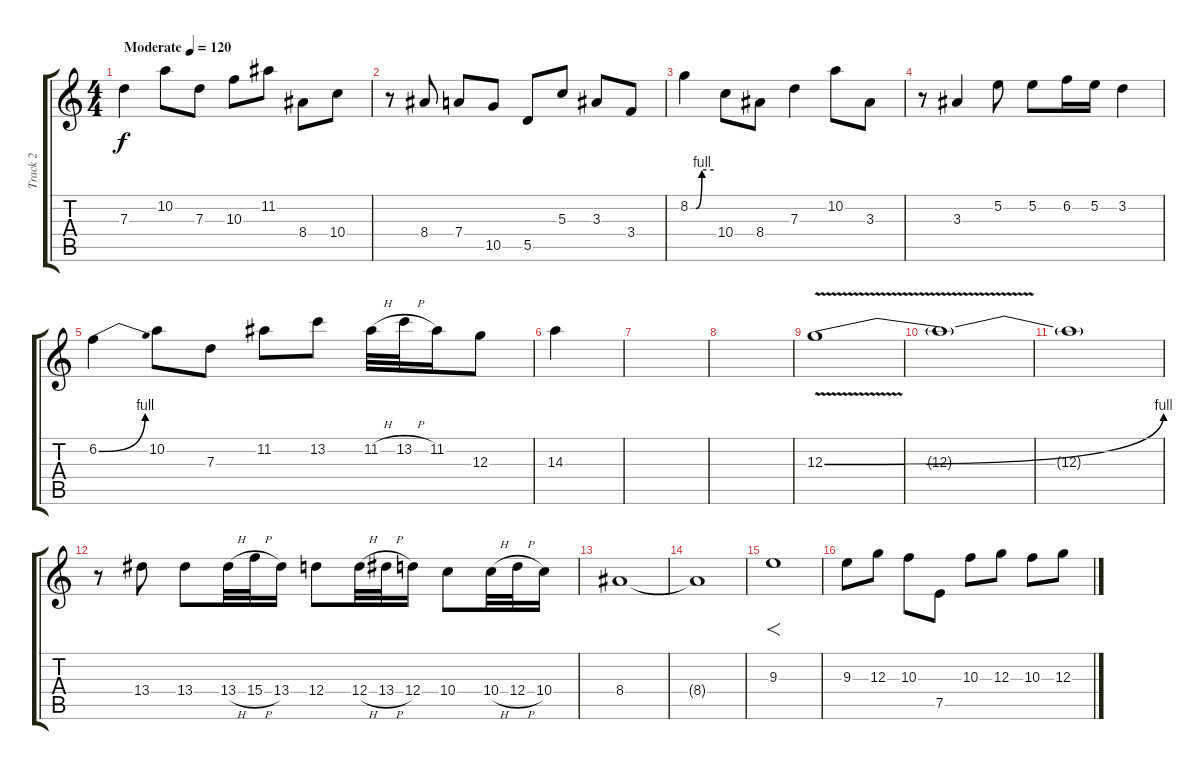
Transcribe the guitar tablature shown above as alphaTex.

\track ("Track 2" "Track 2") {instrument distortionguitar}
\staff {score tabs}
\tuning (E4 B3 G3 D3 A2 E2) {hide}
\ts (4 4)
\tempo (120 "Moderate")
\clef g2
\ks c
7.3.4{dy f instrument distortionguitar} 10.2.8 7.3.8 10.3.8 11.2.8 8.4.8 10.4.8 |
r.8 8.4.8 7.4.8 10.5.8 5.5.8 5.3.8 3.3.8 3.4.8 |
8.2{be (custom 0 0 15 0 30 4 60 4)}.4 10.4.8 8.4.8 7.3.4 10.2.8 3.3.8 |
r.8 3.3.4 5.2.8 5.2.8 6.2.16 5.2.16 3.2.4 |
6.2{be (bend 0 0 60 4)}.4 10.2.8 7.3.8 11.2.8 13.2.8 11.2{h}.32 13.2{h}.32 11.2.16 12.3.8 |
14.3.4 |
|
|
12.3{be (bend 0 0 60 4) v}.1{volume 0} |
12.3{t}.1 |
12.3{t}.1 |
r.8{volume 16} 13.4.8 13.4.8 13.4{h}.32 15.4{h}.32 13.4.16 12.4.8 12.4{h}.32 13.4{h}.32 12.4.16 10.4.8 10.4{h}.32 12.4{h}.32 10.4.16 |
8.4.1 |
8.4{t}.1 |
9.3.1{f} |
9.3.8 12.3.8 10.3.8 7.5.8 10.3.8 12.3.8 10.3.8 12.3.8
